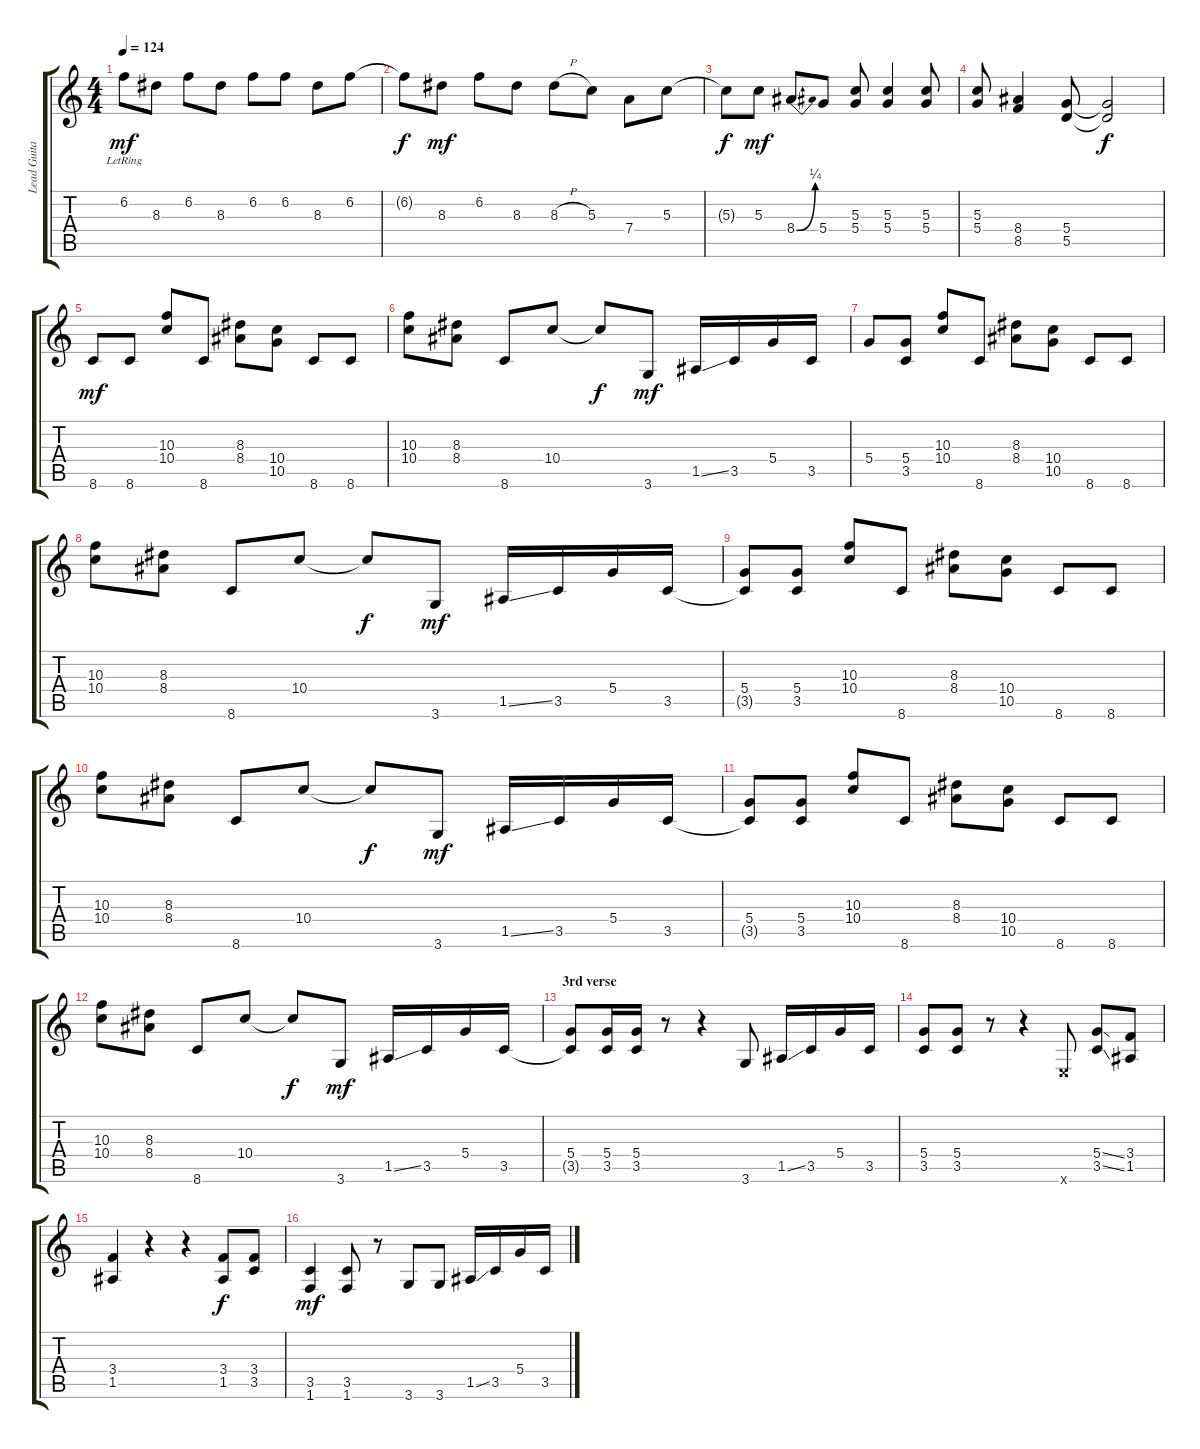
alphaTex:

\track ("Lead Guitar" "Lead Guita") {instrument distortionguitar}
\staff {score tabs}
\tuning (E4 B3 G3 D3 A2 E2) {hide}
\ts (4 4)
\tempo 124
\clef g2
\ks c
6.2{lr}.8{dy mf} 8.3.8 6.2.8 8.3.8 6.2.8 6.2.8 8.3.8 6.2.8 |
6.2{t}.8{dy f} 8.3.8{dy mf} 6.2.8 8.3.8 8.3{h}.8 5.3.8 7.4.8 5.3.8 |
5.3{t}.8{dy f} 5.3.8{dy mf} 8.4{be (bend 0 0 60 1)}.8 5.4.8 (5.3 5.4).8 (5.3 5.4).4 (5.3 5.4).8 |
(5.3 5.4).8 (8.4 8.5).4 (5.4 5.5).8 (5.4{t} 5.5{t}).2{dy f} |
8.6.8{dy mf} 8.6.8 (10.3 10.4).8 8.6.8 (8.3 8.4).8 (10.4 10.5).8 8.6.8 8.6.8 |
(10.3 10.4).8 (8.3 8.4).8 8.6.8 10.4.8 10.4{t}.8{dy f} 3.6.8{dy mf} 1.5{ss}.16 3.5.16 5.4.16 3.5.16 |
5.4.8 (5.4 3.5).8 (10.3 10.4).8 8.6.8 (8.3 8.4).8 (10.4 10.5).8 8.6.8 8.6.8 |
(10.3 10.4).8 (8.3 8.4).8 8.6.8 10.4.8 10.4{t}.8{dy f} 3.6.8{dy mf} 1.5{ss}.16 3.5.16 5.4.16 3.5.16 |
(5.4 3.5{t}).8 (5.4 3.5).8 (10.3 10.4).8 8.6.8 (8.3 8.4).8 (10.4 10.5).8 8.6.8 8.6.8 |
(10.3 10.4).8 (8.3 8.4).8 8.6.8 10.4.8 10.4{t}.8{dy f} 3.6.8{dy mf} 1.5{ss}.16 3.5.16 5.4.16 3.5.16 |
(5.4 3.5{t}).8 (5.4 3.5).8 (10.3 10.4).8 8.6.8 (8.3 8.4).8 (10.4 10.5).8 8.6.8 8.6.8 |
(10.3 10.4).8 (8.3 8.4).8 8.6.8 10.4.8 10.4{t}.8{dy f} 3.6.8{dy mf} 1.5{ss}.16 3.5.16 5.4.16 3.5.16 |
\section ("" "3rd verse")
(5.4 3.5{t}).8 (5.4 3.5).16 (5.4 3.5).16 r.8 r.4 3.6.8 1.5{ss}.16 3.5.16 5.4.16 3.5.16 |
(5.4 3.5).8 (5.4 3.5).8 r.8 r.4 0.6{x}.8 (5.4{ss} 3.5{ss}).8 (3.4 1.5).8 |
(3.4 1.5).4 r.4 r.4 (3.4 1.5).8{dy f} (3.4 3.5).8 |
(3.5 1.6).4{dy mf} (3.5 1.6).8 r.8 3.6.8 3.6.8 1.5{ss}.16 3.5.16 5.4.16 3.5.16
